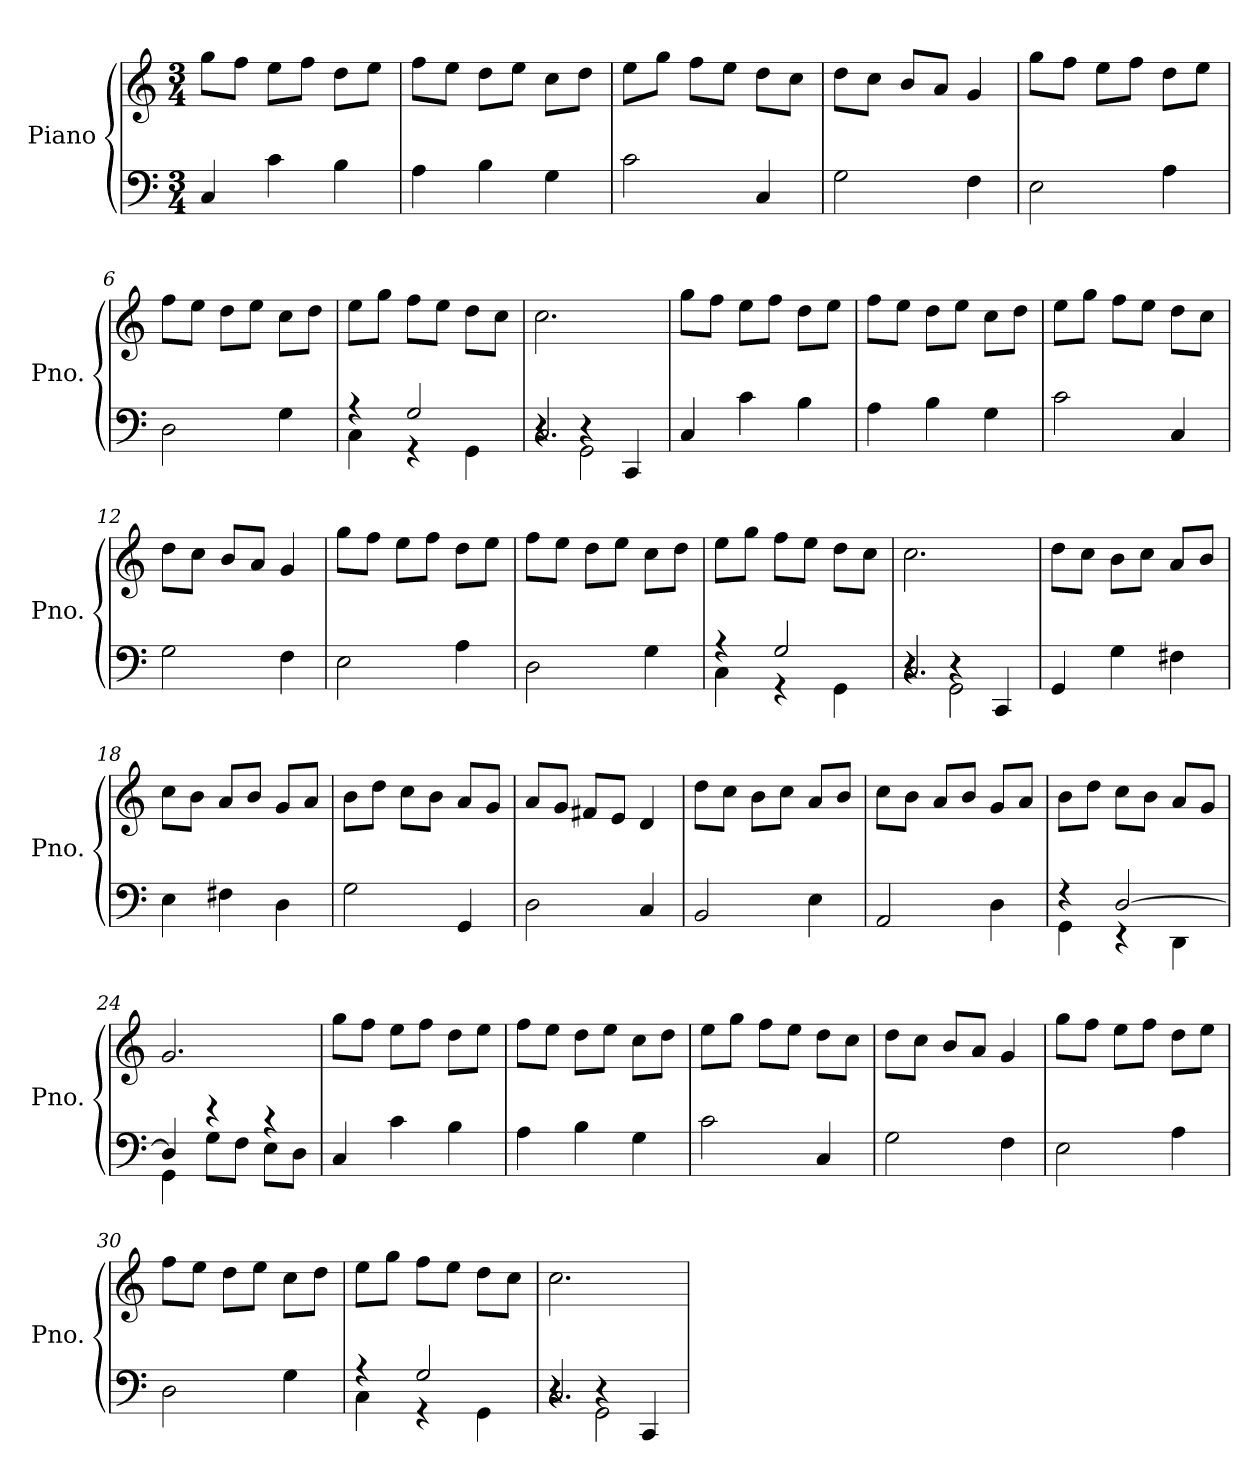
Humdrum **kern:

**kern	**kern
*part1	*part1
*staff2	*staff1
*I"Piano	*
*I'Pno.	*
*clefF4	*clefG2
*k[]	*k[]
*M3/4	*M3/4
*MM108	*MM108
=1	=1
4C/	8gg\L
.	8ff\J
4c\	8ee\L
.	8ff\J
4B\	8dd\L
.	8ee\J
=2	=2
4A\	8ff\L
.	8ee\J
4B\	8dd\L
.	8ee\J
4G\	8cc\L
.	8dd\J
=3	=3
2c\	8ee\L
.	8gg\J
.	8ff\L
.	8ee\J
4C/	8dd\L
.	8cc\J
=4	=4
2G\	8dd\L
.	8cc\J
.	8b/L
.	8a/J
4F\	4g/
=5	=5
2E\	8gg\L
.	8ff\J
.	8ee\L
.	8ff\J
4A\	8dd\L
.	8ee\J
=6	=6
2D\	8ff\L
.	8ee\J
.	8dd\L
.	8ee\J
4G\	8cc\L
.	8dd\J
!!LO:LB:g=z
=7	=7
*^	*
4r	4C\	8ee\L
.	.	8gg\J
2G/	4r	8ff\L
.	.	8ee\J
.	4GG\	8dd\L
.	.	8cc\J
=8	=8	=8
*	*^	*
2.C/	4r	4r	2.cc\
.	2GG\	4r	.
.	.	4CC/	.
*v	*v	*v	*
=9	=9
4C/	8gg\L
.	8ff\J
4c\	8ee\L
.	8ff\J
4B\	8dd\L
.	8ee\J
=10	=10
4A\	8ff\L
.	8ee\J
4B\	8dd\L
.	8ee\J
4G\	8cc\L
.	8dd\J
=11	=11
2c\	8ee\L
.	8gg\J
.	8ff\L
.	8ee\J
4C/	8dd\L
.	8cc\J
=12	=12
2G\	8dd\L
.	8cc\J
.	8b/L
.	8a/J
4F\	4g/
=13	=13
2E\	8gg\L
.	8ff\J
.	8ee\L
.	8ff\J
4A\	8dd\L
.	8ee\J
!!LO:LB:g=z
=14	=14
2D\	8ff\L
.	8ee\J
.	8dd\L
.	8ee\J
4G\	8cc\L
.	8dd\J
=15	=15
*^	*
4r	4C\	8ee\L
.	.	8gg\J
2G/	4r	8ff\L
.	.	8ee\J
.	4GG\	8dd\L
.	.	8cc\J
=16	=16	=16
*	*^	*
2.C/	4r	4r	2.cc\
.	2GG\	4r	.
.	.	4CC/	.
*v	*v	*v	*
=17	=17
4GG/	8dd\L
.	8cc\J
4G\	8b\L
.	8cc\J
4F#X\	8a/L
.	8b/J
=18	=18
4E\	8cc\L
.	8b\J
4F#X\	8a/L
.	8b/J
4D\	8g/L
.	8a/J
=19	=19
2G\	8b\L
.	8dd\J
.	8cc\L
.	8b\J
4GG/	8a/L
.	8g/J
=20	=20
2D\	8a/L
.	8g/J
.	8f#X/L
.	8e/J
4C/	4d/
!!LO:LB:g=z
=21	=21
2BB/	8dd\L
.	8cc\J
.	8b\L
.	8cc\J
4E\	8a/L
.	8b/J
=22	=22
2AA/	8cc\L
.	8b\J
.	8a/L
.	8b/J
4D\	8g/L
.	8a/J
=23	=23
*^	*
4r	4GG\	8b\L
.	.	8dd\J
[2D/	4r	8cc\L
.	.	8b\J
.	4DD\	8a/L
.	.	8g/J
=24	=24	=24
4D/]	4GG\	2.g/
4r	8G\L	.
.	8F\J	.
4r	8E\L	.
.	8D\J	.
*v	*v	*
=25	=25
4C/	8gg\L
.	8ff\J
4c\	8ee\L
.	8ff\J
4B\	8dd\L
.	8ee\J
=26	=26
4A\	8ff\L
.	8ee\J
4B\	8dd\L
.	8ee\J
4G\	8cc\L
.	8dd\J
!!LO:LB:g=z
=27	=27
2c\	8ee\L
.	8gg\J
.	8ff\L
.	8ee\J
4C/	8dd\L
.	8cc\J
=28	=28
2G\	8dd\L
.	8cc\J
.	8b/L
.	8a/J
4F\	4g/
=29	=29
2E\	8gg\L
.	8ff\J
.	8ee\L
.	8ff\J
4A\	8dd\L
.	8ee\J
=30	=30
2D\	8ff\L
.	8ee\J
.	8dd\L
.	8ee\J
4G\	8cc\L
.	8dd\J
=31	=31
*^	*
4r	4C\	8ee\L
.	.	8gg\J
2G/	4r	8ff\L
.	.	8ee\J
.	4GG\	8dd\L
.	.	8cc\J
=32	=32	=32
*	*^	*
2.C/	4r	4r	2.cc\
.	2GG\	4r	.
.	.	4CC/	.
*v	*v	*v	*
=	=
*-	*-
